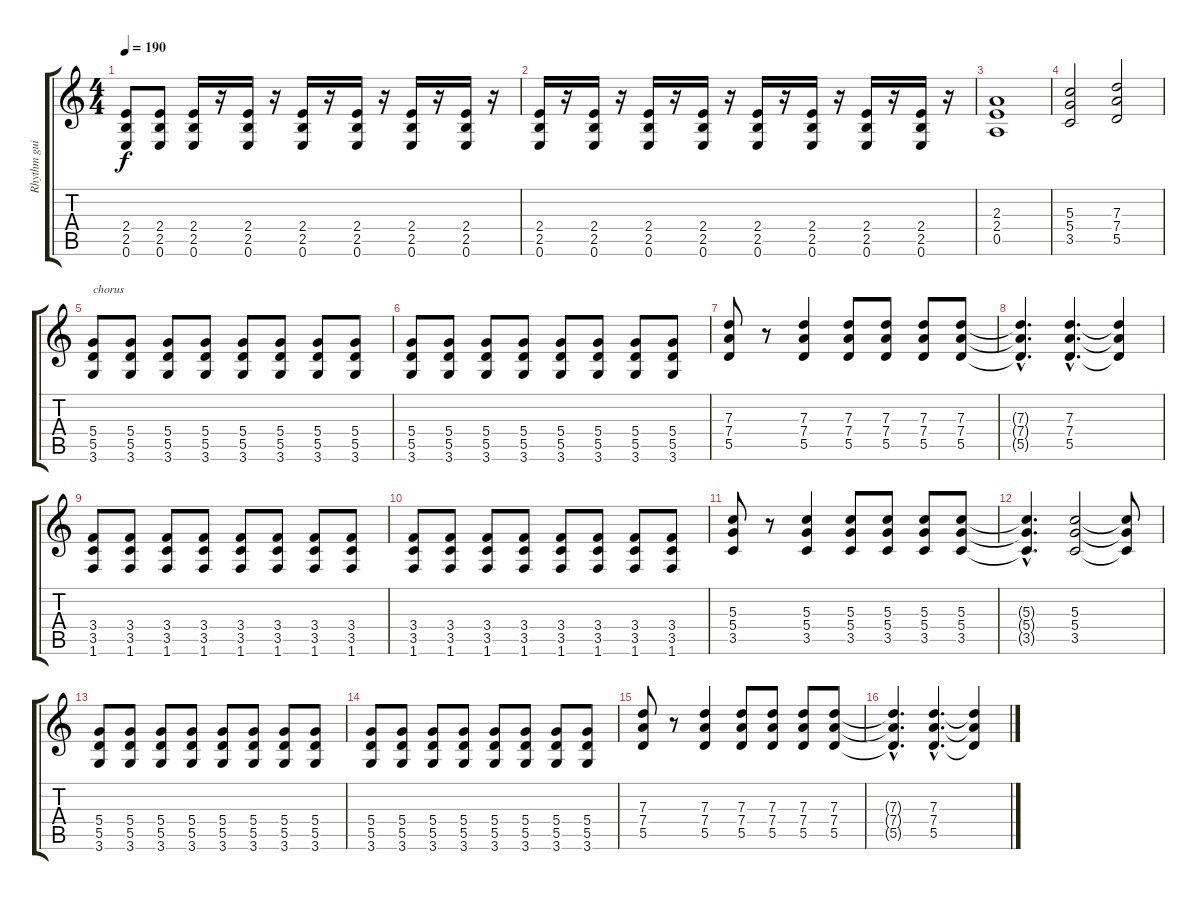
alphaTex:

\track ("Rhythm guitar" "Rhythm gui") {instrument distortionguitar}
\staff {score tabs}
\tuning (E4 B3 G3 D3 A2 E2) {hide}
\ts (4 4)
\tempo 190
\clef g2
\ks c
(2.4 2.5 0.6).8{dy f} (2.4 2.5 0.6).8 (2.4 2.5 0.6).16 r.16 (2.4 2.5 0.6).16 r.16 (2.4 2.5 0.6).16 r.16 (2.4 2.5 0.6).16 r.16 (2.4 2.5 0.6).16 r.16 (2.4 2.5 0.6).16 r.16 |
(2.4 2.5 0.6).16 r.16 (2.4 2.5 0.6).16 r.16 (2.4 2.5 0.6).16 r.16 (2.4 2.5 0.6).16 r.16 (2.4 2.5 0.6).16 r.16 (2.4 2.5 0.6).16 r.16 (2.4 2.5 0.6).16 r.16 (2.4 2.5 0.6).16 r.16 |
(2.3 2.4 0.5).1 |
(5.3 5.4 3.5).2 (7.3 7.4 5.5).2 |
(5.4 5.5 3.6).8{txt "chorus"} (5.4 5.5 3.6).8 (5.4 5.5 3.6).8 (5.4 5.5 3.6).8 (5.4 5.5 3.6).8 (5.4 5.5 3.6).8 (5.4 5.5 3.6).8 (5.4 5.5 3.6).8 |
(5.4 5.5 3.6).8 (5.4 5.5 3.6).8 (5.4 5.5 3.6).8 (5.4 5.5 3.6).8 (5.4 5.5 3.6).8 (5.4 5.5 3.6).8 (5.4 5.5 3.6).8 (5.4 5.5 3.6).8 |
(7.3 7.4 5.5).8 r.8 (7.3 7.4 5.5).4 (7.3 7.4 5.5).8 (7.3 7.4 5.5).8 (7.3 7.4 5.5).8 (7.3 7.4 5.5).8 |
(7.3{hac t} 7.4{hac t} 5.5{hac t}).4{d} (7.3{hac} 7.4{hac} 5.5{hac}).4{d} (7.3{t} 7.4{t} 5.5{t}).4 |
(3.4 3.5 1.6).8 (3.4 3.5 1.6).8 (3.4 3.5 1.6).8 (3.4 3.5 1.6).8 (3.4 3.5 1.6).8 (3.4 3.5 1.6).8 (3.4 3.5 1.6).8 (3.4 3.5 1.6).8 |
(3.4 3.5 1.6).8 (3.4 3.5 1.6).8 (3.4 3.5 1.6).8 (3.4 3.5 1.6).8 (3.4 3.5 1.6).8 (3.4 3.5 1.6).8 (3.4 3.5 1.6).8 (3.4 3.5 1.6).8 |
(5.3 5.4 3.5).8 r.8 (5.3 5.4 3.5).4 (5.3 5.4 3.5).8 (5.3 5.4 3.5).8 (5.3 5.4 3.5).8 (5.3 5.4 3.5).8 |
(5.3{hac t} 5.4{hac t} 3.5{hac t}).4{d} (5.3 5.4 3.5).2 (5.3{t} 5.4{t} 3.5{t}).8 |
(5.4 5.5 3.6).8 (5.4 5.5 3.6).8 (5.4 5.5 3.6).8 (5.4 5.5 3.6).8 (5.4 5.5 3.6).8 (5.4 5.5 3.6).8 (5.4 5.5 3.6).8 (5.4 5.5 3.6).8 |
(5.4 5.5 3.6).8 (5.4 5.5 3.6).8 (5.4 5.5 3.6).8 (5.4 5.5 3.6).8 (5.4 5.5 3.6).8 (5.4 5.5 3.6).8 (5.4 5.5 3.6).8 (5.4 5.5 3.6).8 |
(7.3 7.4 5.5).8 r.8 (7.3 7.4 5.5).4 (7.3 7.4 5.5).8 (7.3 7.4 5.5).8 (7.3 7.4 5.5).8 (7.3 7.4 5.5).8 |
(7.3{hac t} 7.4{hac t} 5.5{hac t}).4{d} (7.3{hac} 7.4{hac} 5.5{hac}).4{d} (7.3{t} 7.4{t} 5.5{t}).4
